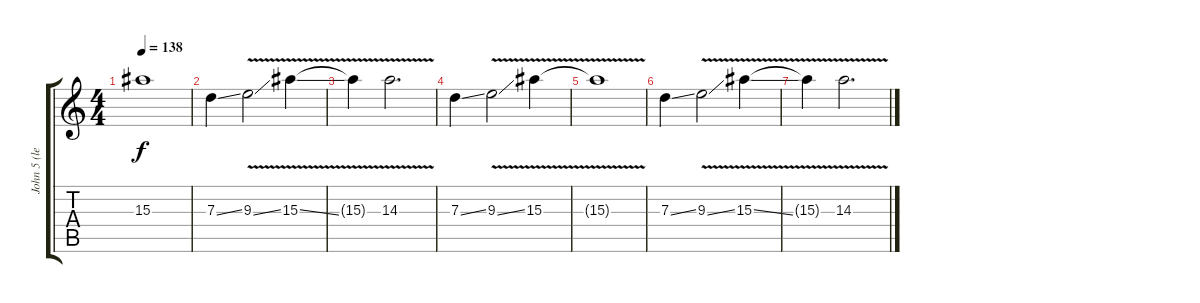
\track ("John 5 (lead 1)" "John 5 (le") {instrument distortionguitar}
\staff {score tabs}
\tuning (E4 B3 G3 D3 A2 E2) {hide}
\ts (4 4)
\tempo 138
\clef g2
\ks c
15.3{t}.1{dy f} |
7.3{ss}.4 9.3{v ss}.2 15.3{v ss}.4 |
15.3{t}.4 14.3{v}.2{d} |
7.3{ss}.4 9.3{v ss}.2 15.3{v}.4 |
15.3{t}.1 |
7.3{ss}.4 9.3{v ss}.2 15.3{v ss}.4 |
15.3{t}.4 14.3{v}.2{d}
